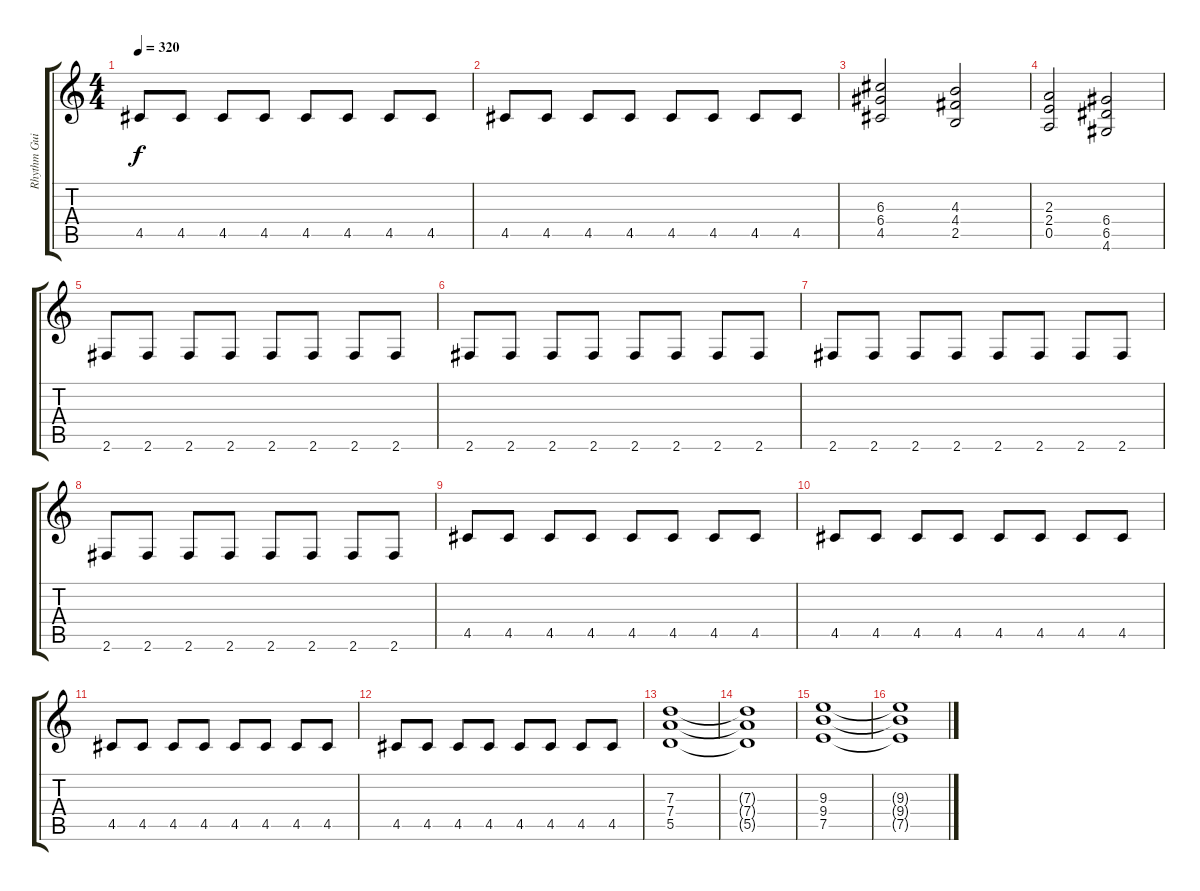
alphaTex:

\track ("Rhythm Guitar" "Rhythm Gui") {instrument distortionguitar}
\staff {score tabs}
\tuning (E4 B3 G3 D3 A2 E2) {hide}
\ts (4 4)
\tempo 320
\clef g2
\ks c
4.5.8{dy f} 4.5.8 4.5.8 4.5.8 4.5.8 4.5.8 4.5.8 4.5.8 |
4.5.8 4.5.8 4.5.8 4.5.8 4.5.8 4.5.8 4.5.8 4.5.8 |
(6.3 6.4 4.5).2 (4.3 4.4 2.5).2 |
(2.3 2.4 0.5).2 (6.4 6.5 4.6).2 |
2.6.8 2.6.8 2.6.8 2.6.8 2.6.8 2.6.8 2.6.8 2.6.8 |
2.6.8 2.6.8 2.6.8 2.6.8 2.6.8 2.6.8 2.6.8 2.6.8 |
2.6.8 2.6.8 2.6.8 2.6.8 2.6.8 2.6.8 2.6.8 2.6.8 |
2.6.8 2.6.8 2.6.8 2.6.8 2.6.8 2.6.8 2.6.8 2.6.8 |
4.5.8 4.5.8 4.5.8 4.5.8 4.5.8 4.5.8 4.5.8 4.5.8 |
4.5.8 4.5.8 4.5.8 4.5.8 4.5.8 4.5.8 4.5.8 4.5.8 |
4.5.8 4.5.8 4.5.8 4.5.8 4.5.8 4.5.8 4.5.8 4.5.8 |
4.5.8 4.5.8 4.5.8 4.5.8 4.5.8 4.5.8 4.5.8 4.5.8 |
(7.3 7.4 5.5).1 |
(7.3{t} 7.4{t} 5.5{t}).1 |
(9.3 9.4 7.5).1 |
(9.3{t} 9.4{t} 7.5{t}).1
